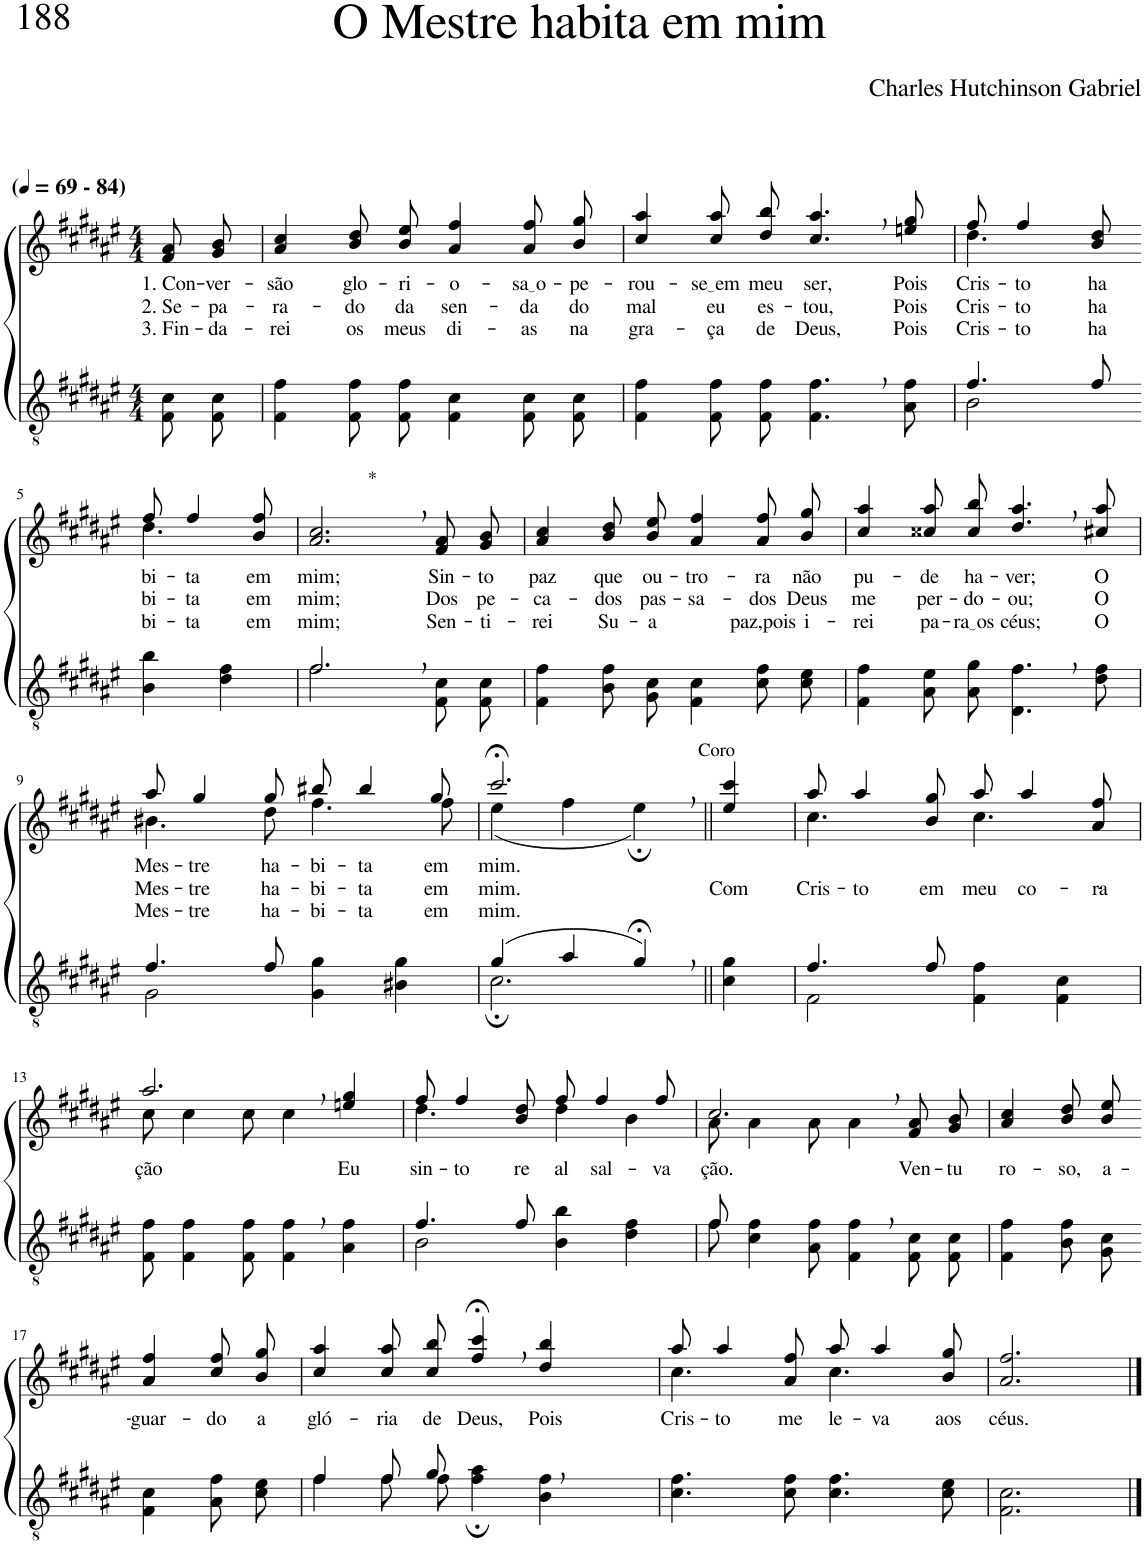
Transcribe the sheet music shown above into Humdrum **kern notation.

**kern	**kern	**text	**text	**text
*part2	*part1	*part1	*part1	*part1
*staff2	*staff1	*staff1	*staff1	*staff1
*I"Parte III e IV	*I"Parte I e II	*	*	*
*clefGv2	*clefG2	*	*	*
*Trd5c9	*Trd5c9	*	*	*
*k[f#c#g#d#a#e#]	*k[f#c#g#d#a#e#]	*	*	*
*M4/4	*M4/4	*	*	*
*MM69	*MM69	*	*	*
=1	=1	=1	=1	=1
!	!LO:TX:a:B:t=(	!	!	!
!	!LO:TX:a:B:t=- 84)	!	!	!
!	!	!LO:LY:b	!LO:LY:b	!LO:LY:b
8F#/ 8c#/L	8f#/ 8a#/L	1. Con-	2. Se-	3. Fin-
!	!	!LO:LY:b	!LO:LY:b	!LO:LY:b
8F#/ 8c#/J	8g#/ 8b/J	-ver-	-pa-	-da-
=2	=2	=2	=2	=2
!	!	!LO:LY:b	!LO:LY:b	!LO:LY:b
4F#\ 4f#\	4a#/ 4cc#/	-são	-ra-	-rei
!	!	!LO:LY:b	!LO:LY:b	!LO:LY:b
8F#\ 8f#\L	8b\ 8dd#\L	glo-	-do	os
!	!	!LO:LY:b	!LO:LY:b	!LO:LY:b
8F#\ 8f#\J	8b\ 8ee#\J	-ri-	da	meus
!	!	!LO:LY:b	!LO:LY:b	!LO:LY:b
4F#\ 4c#\	4a#/ 4ff#/	-o-	sen-	di-
!	!	!LO:LY:b	!LO:LY:b	!LO:LY:b
8F#/ 8c#/L	8a#\ 8ff#\L	sa o	-da	-as
!	!	!LO:LY:b	!LO:LY:b	!LO:LY:b
8F#/ 8c#/J	8b\ 8gg#\J	-pe-	do	na
=3	=3	=3	=3	=3
!	!	!LO:LY:b	!LO:LY:b	!LO:LY:b
4F#\ 4f#\	4cc#/ 4aa#/	-rou-	mal	gra-
!	!	!LO:LY:b	!LO:LY:b	!LO:LY:b
8F#\ 8f#\L	8cc#\ 8aa#\L	se em	eu	-ça
!	!	!LO:LY:b	!LO:LY:b	!LO:LY:b
8F#\ 8f#\J	8dd#\ 8bb\J	meu	es-	de
!	!	!LO:LY:b	!LO:LY:b	!LO:LY:b
4.F#\, 4.f#\,	4.cc#/, 4.aa#/,	ser,	-tou,	Deus,
!	!	!LO:LY:b	!LO:LY:b	!LO:LY:b
8A#\ 8f#\	8een/ 8gg#/	Pois	Pois	Pois
=4	=4	=4	=4	=4
*^	*^	*	*	*
!	!	!	!	!LO:LY:b	!LO:LY:b	!LO:LY:b
4.f#/	2B\	8ff#/	4.dd#\	Cris-	Cris-	Cris-
!	!	!	!	!LO:LY:b	!LO:LY:b	!LO:LY:b
.	.	4ff#/	.	-to	-to	-to
!	!	!	!	!LO:LY:b	!LO:LY:b	!LO:LY:b
8f#/	.	8b/ 8dd#/	8ryy	ha-	ha-	ha-
*v	*v	*	*	*	*	*
!!LO:LB:g=z	!!
=5-	=5-	=5-	=5-	=5-	=5-
!	!	!	!LO:LY:b	!LO:LY:b	!LO:LY:b
4B\ 4b\	8ff#/	4.dd#\	-bi-	-bi-	-bi-
!	!	!	!LO:LY:b	!LO:LY:b	!LO:LY:b
.	4ff#/	.	-ta	-ta	-ta
4d#\ 4f#\	.	.	.	.	.
!	!	!	!LO:LY:b	!LO:LY:b	!LO:LY:b
.	8b/ 8ff#/	8ryy	em	em	em
=6	=6	=6	=6	=6	=6
*^	*	*	*	*	*
!	!	!LO:TX:a:t=*	!	!	!	!
!	!	!	!	!LO:LY:b	!LO:LY:b	!LO:LY:b
*	*	*v	*v	*	*	*
2.f#,/	2.f#\	2.a#/, 2.cc#/,	mim;	mim;	mim;
!	!	!	!LO:LY:b	!LO:LY:b	!LO:LY:b
4ryy	8F#/ 8c#/L	8f#/ 8a#/L	Sin-	Dos	Sen-
!	!	!	!LO:LY:b	!LO:LY:b	!LO:LY:b
.	8F#/ 8c#/J	8g#/ 8b/J	-to	pe-	-ti-
=7	=7	=7	=7	=7	=7
!	!	!	!LO:LY:b	!LO:LY:b	!LO:LY:b
*v	*v	*	*	*	*
4F#\ 4f#\	4a#/ 4cc#/	paz	-ca-	-rei
!	!	!LO:LY:b	!LO:LY:b	!LO:LY:b
8B\ 8f#\L	8b\ 8dd#\L	que	-dos	Su-
!	!	!LO:LY:b	!LO:LY:b	!LO:LY:b
8G#\ 8c#\J	8b\ 8ee#\J	ou-	pas-	-a
!	!	!LO:LY:b	!LO:LY:b	!
4F#\ 4c#\	4a#/ 4ff#/	-tro-	-sa-	.
!	!	!LO:LY:b	!LO:LY:b	!LO:LY:b
8c#\ 8f#\L	8a#\ 8ff#\L	-ra	-dos	paz,pois
!	!	!LO:LY:b	!LO:LY:b	!LO:LY:b
8c#\ 8e#\J	8b\ 8gg#\J	não	Deus	i-
=8	=8	=8	=8	=8
!	!	!LO:LY:b	!LO:LY:b	!LO:LY:b
4F#\ 4f#\	4cc#/ 4aa#/	pu-	me	-rei
!	!	!LO:LY:b	!LO:LY:b	!LO:LY:b
8A#\ 8e#\L	8cc##X\ 8aa#\L	-de	per-	pa-
!	!	!LO:LY:b	!LO:LY:b	!LO:LY:b
8A#\ 8g#\J	8cc##\ 8bb\J	ha-	-do-	ra os
!	!	!LO:LY:b	!LO:LY:b	!LO:LY:b
4.D#\, 4.f#\,	4.dd#/, 4.aa#/,	-ver;	-ou;	céus;
!	!	!LO:LY:b	!LO:LY:b	!LO:LY:b
8d#\ 8f#\	8cc#X/ 8aa#/	O	O	O
!!LO:LB:g=z
=9	=9	=9	=9	=9
*^	*^	*	*	*
!	!	!	!	!LO:LY:b	!LO:LY:b	!LO:LY:b
4.f#/	2G#\	8aa#/	4.b#X\	Mes-	Mes-	Mes-
!	!	!	!	!LO:LY:b	!LO:LY:b	!LO:LY:b
.	.	4gg#/	.	-tre	tre	-tre
!	!	!	!	!LO:LY:b	!LO:LY:b	!LO:LY:b
8f#/	.	8gg#/	8dd#\	ha-	-ha-	ha-
!	!	!	!	!LO:LY:b	!LO:LY:b	!LO:LY:b
2ryy	4G#\ 4g#\	8bb#X/	4.ff#\	-bi-	-bi-	-bi-
!	!	!	!	!LO:LY:b	!LO:LY:b	!LO:LY:b
.	.	4bb#/	.	ta	-ta	-ta
.	4B#X\ 4g#\	.	.	.	.	.
!	!	!	!	!LO:LY:b	!LO:LY:b	!LO:LY:b
.	.	8gg#/	8ff#\	-em	em	em
=10	=10	=10	=10	=10	=10	=10
!	!	!	!	!LO:LY:b	!LO:LY:b	!LO:LY:b
(4g#/	2.c#;\	2.ccc#;<,/	(4ee#\	mim.	mim.	mim.
4a#/	.	.	4ff#\	.	.	.
!	!	!	!LO:TX:a:t=Coro	!	!	!
4g#;<,/)	.	.	4ee#;\)	.	.	.
*v	*v	*	*	*	*	*
=11||	=11||	=11||	=11||	=11||	=11||
!	!	!	!	!LO:LY:b	!
*	*v	*v	*	*	*
4c#\ 4g#\	4ee#/ 4ccc#/	.	Com	.
=12	=12	=12	=12	=12
*^	*^	*	*	*
!	!	!	!	!	!LO:LY:b	!
4.f#/	2F#\	8aa#/	4.cc#\	.	Cris-	.
!	!	!	!	!	!LO:LY:b	!
.	.	4aa#/	.	.	-to	.
!	!	!	!	!	!LO:LY:b	!
8f#/	.	8b/ 8gg#/	8ryy	.	em	.
!	!	!	!	!	!LO:LY:b	!
2ryy	4F#\ 4f#\	8aa#/	4.cc#\	.	meu	.
!	!	!	!	!	!LO:LY:b	!
.	.	4aa#/	.	.	co-	.
.	4F#\ 4c#\	.	.	.	.	.
!	!	!	!	!	!LO:LY:b	!
.	.	8a#/ 8ff#/	8ryy	.	-ra-	.
*v	*v	*	*	*	*	*
!!LO:LB:g=z	!!
=13	=13	=13	=13	=13	=13
!	!	!	!LO:LY:b	!	!
8F#\ 8f#\	2.aa#,/	8cc#\	ção	.	.
4F#\ 4f#\	.	4cc#\	.	.	.
8F#\ 8f#\	.	8cc#\	.	.	.
4F#\, 4f#\,	.	4cc#\	.	.	.
!	!	!	!LO:LY:b	!	!
4A#\ 4f#\	4een/ 4gg#/	4ryy	Eu	.	.
=14	=14	=14	=14	=14	=14
*^	*	*	*	*	*
!	!	!	!	!LO:LY:b	!	!
4.f#/	2B\	8ff#/	4.dd#\	sin-	.	.
!	!	!	!	!LO:LY:b	!	!
.	.	4ff#/	.	-to	.	.
!	!	!	!	!LO:LY:b	!	!
8f#/	.	8b/ 8dd#/	8ryy	re-	.	.
!	!	!	!	!LO:LY:b	!	!
2ryy	4B\ 4b\	8ff#/	4dd#\	-al	.	.
!	!	!	!	!LO:LY:b	!	!
.	.	4ff#/	.	sal-	.	.
.	4d#\ 4f#\	.	4b\	.	.	.
!	!	!	!	!LO:LY:b	!	!
.	.	8ff#/	.	-va-	.	.
=15	=15	=15	=15	=15	=15	=15
!	!	!	!	!LO:LY:b	!	!
8f#/	8f#\	2.cc#,/	8a#\	-ção.	.	.
2..ryy	4c#\ 4f#\	.	4a#\	.	.	.
.	8A#\ 8f#\	.	8a#\	.	.	.
.	4F#\ 4f#\	.	4a#\	.	.	.
!	!	!	!	!LO:LY:b	!	!
.	8F#/ 8c#/L	8f#/ 8a#/L	4ryy	Ven-	.	.
!	!	!	!	!LO:LY:b	!	!
.	8F#/ 8c#/J	8g#/ 8b/J	.	-tu	.	.
*	*	*v	*v	*	*	*
=16	=16	=16	=16	=16	=16
!	!	!	!LO:LY:b	!	!
*v	*v	*	*	*	*
4F#\ 4f#\	4a#/ 4cc#/	ro-	.	.
!	!	!LO:LY:b	!	!
8B\ 8f#\L	8b\ 8dd#\L	-so,	.	.
!	!	!LO:LY:b	!	!
8G#\ 8c#\J	8b\ 8ee#\J	a-	.	.
!!LO:LB:g=z
=17-	=17-	=17-	=17-	=17-
!	!	!LO:LY:b	!	!
4F#\ 4c#\	4a#/ 4ff#/	-guar-	.	.
!	!	!LO:LY:b	!	!
8A#\ 8f#\L	8cc#\ 8ff#\L	-do	.	.
!	!	!LO:LY:b	!	!
8c#\ 8e#\J	8b\ 8gg#\J	a	.	.
=18	=18	=18	=18	=18
*^	*	*	*	*
!	!	!	!LO:LY:b	!	!
4f#/	4f#\	4cc#/ 4aa#/	gló-	.	.
!	!	!	!LO:LY:b	!	!
8f#/L	8f#\L	8cc#\ 8aa#\L	-ria	.	.
!	!	!	!LO:LY:b	!	!
8g#/J	8f#\J	8cc#\ 8bb\J	de	.	.
!	!	!	!LO:LY:b	!	!
2ryy	4f#\; 4a#\;	4ff#/;<, 4ccc#/;<,	Deus,	.	.
!	!	!	!LO:LY:b	!	!
.	4B\ 4f#\	4dd#/ 4bb/	Pois	.	.
=19	=19	=19	=19	=19	=19
*	*	*^	*	*	*
!	!	!	!	!LO:LY:b	!	!
*v	*v	*	*	*	*	*
4.c#\ 4.f#\	8aa#/	4.cc#\	Cris-	.	.
!	!	!	!LO:LY:b	!	!
.	4aa#/	.	-to	.	.
!	!	!	!LO:LY:b	!	!
8c#\ 8f#\	8a#/ 8ff#/	8ryy	me	.	.
!	!	!	!LO:LY:b	!	!
4.c#\ 4.f#\	8aa#/	4.cc#\	le-	.	.
!	!	!	!LO:LY:b	!	!
.	4aa#/	.	-va	.	.
!	!	!	!LO:LY:b	!	!
8c#\ 8e#\	8b/ 8gg#/	8ryy	aos	.	.
=20	=20	=20	=20	=20	=20
!	!	!	!LO:LY:b	!	!
*	*v	*v	*	*	*
2.F#\ 2.c#\	2.a#/ 2.ff#/	céus.	.	.
==	==	==	==	==
*-	*-	*-	*-	*-
